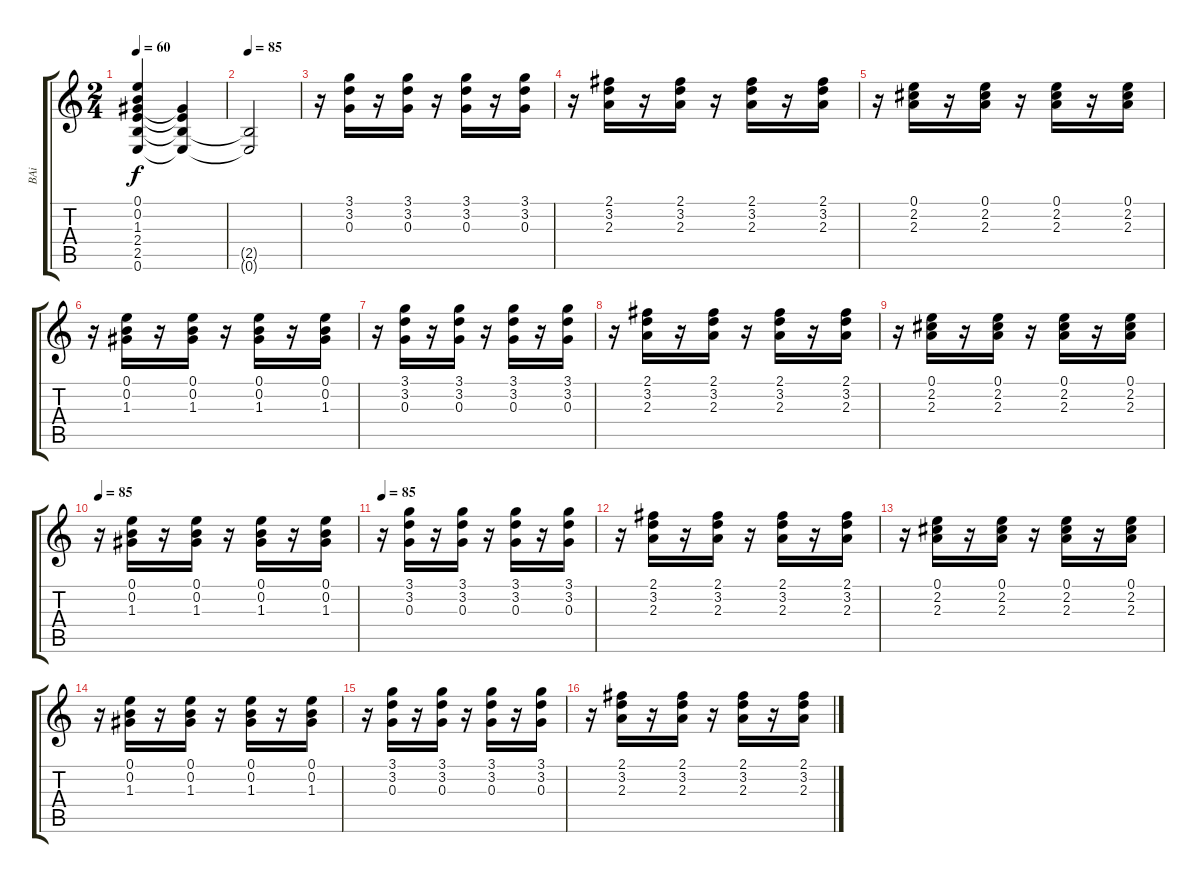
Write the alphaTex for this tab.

\track ("BAi" "BAi") {instrument acousticguitarnylon}
\staff {score tabs}
\tuning (E4 B3 G3 D3 A2 E2) {hide}
\ts (2 4)
\tempo 60
\clef g2
\ks c
(0.1{t} 0.2{t} 1.3{t} 2.4{t} 2.5{t} 0.6{t}).4{dy f} (1.3{t} 2.4{t} 2.5{t} 0.6{t}).4 |
\tempo 85
(2.5{t} 0.6{t}).2{instrument distortionguitar} |
r.16 (3.1 3.2 0.3).16 r.16 (3.1 3.2 0.3).16 r.16 (3.1 3.2 0.3).16 r.16 (3.1 3.2 0.3).16 |
r.16 (2.1 3.2 2.3).16 r.16 (2.1 3.2 2.3).16 r.16 (2.1 3.2 2.3).16 r.16 (2.1 3.2 2.3).16 |
r.16 (0.1 2.2 2.3).16 r.16 (0.1 2.2 2.3).16 r.16 (0.1 2.2 2.3).16 r.16 (0.1 2.2 2.3).16 |
r.16 (0.1 0.2 1.3).16 r.16 (0.1 0.2 1.3).16 r.16 (0.1 0.2 1.3).16 r.16 (0.1 0.2 1.3).16 |
r.16 (3.1 3.2 0.3).16 r.16 (3.1 3.2 0.3).16 r.16 (3.1 3.2 0.3).16 r.16 (3.1 3.2 0.3).16 |
r.16 (2.1 3.2 2.3).16 r.16 (2.1 3.2 2.3).16 r.16 (2.1 3.2 2.3).16 r.16 (2.1 3.2 2.3).16 |
r.16 (0.1 2.2 2.3).16 r.16 (0.1 2.2 2.3).16 r.16 (0.1 2.2 2.3).16 r.16 (0.1 2.2 2.3).16 |
\tempo 85
r.16 (0.1 0.2 1.3).16 r.16 (0.1 0.2 1.3).16 r.16 (0.1 0.2 1.3).16 r.16 (0.1 0.2 1.3).16 |
\tempo 85
r.16 (3.1 3.2 0.3).16 r.16 (3.1 3.2 0.3).16 r.16 (3.1 3.2 0.3).16 r.16 (3.1 3.2 0.3).16 |
r.16 (2.1 3.2 2.3).16 r.16 (2.1 3.2 2.3).16 r.16 (2.1 3.2 2.3).16 r.16 (2.1 3.2 2.3).16 |
r.16 (0.1 2.2 2.3).16 r.16 (0.1 2.2 2.3).16 r.16 (0.1 2.2 2.3).16 r.16 (0.1 2.2 2.3).16 |
r.16 (0.1 0.2 1.3).16 r.16 (0.1 0.2 1.3).16 r.16 (0.1 0.2 1.3).16 r.16 (0.1 0.2 1.3).16 |
r.16 (3.1 3.2 0.3).16 r.16 (3.1 3.2 0.3).16 r.16 (3.1 3.2 0.3).16 r.16 (3.1 3.2 0.3).16 |
r.16 (2.1 3.2 2.3).16 r.16 (2.1 3.2 2.3).16 r.16 (2.1 3.2 2.3).16 r.16 (2.1 3.2 2.3).16
